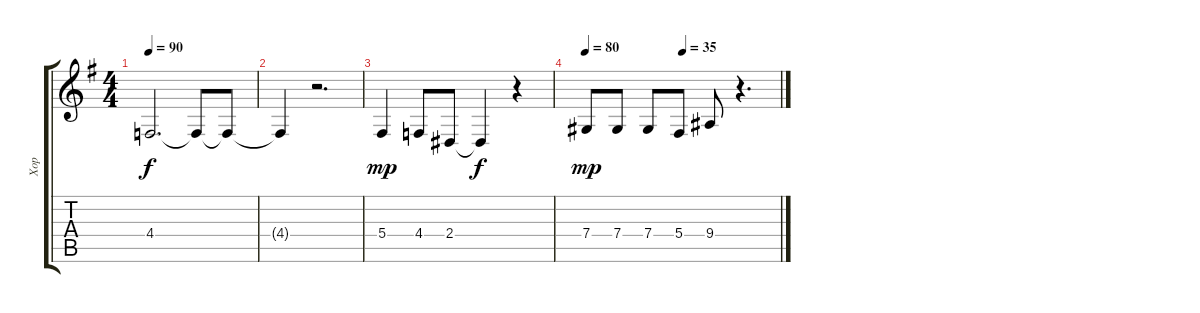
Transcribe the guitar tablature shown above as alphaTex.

\track ("Хор" "Хор") {instrument choiraahs}
\staff {score tabs}
\tuning (Eb4 Bb3 Gb3 Db3 Ab2 Eb2) {hide}
\ts (4 4)
\tempo 90
\clef g2
\ks eminor
4.4.2{d dy f} 4.4{t}.8 4.4{t}.8 |
4.4{t}.4 r.2{d} |
5.4.4{dy mp} 4.4.8 2.4.8 2.4{t}.4{dy f} r.4 |
\tempo 80
\tempo (35 0.5)
7.4.8{dy mp} 7.4.8 7.4.8 5.4.8 9.4.8 r.4{d}
